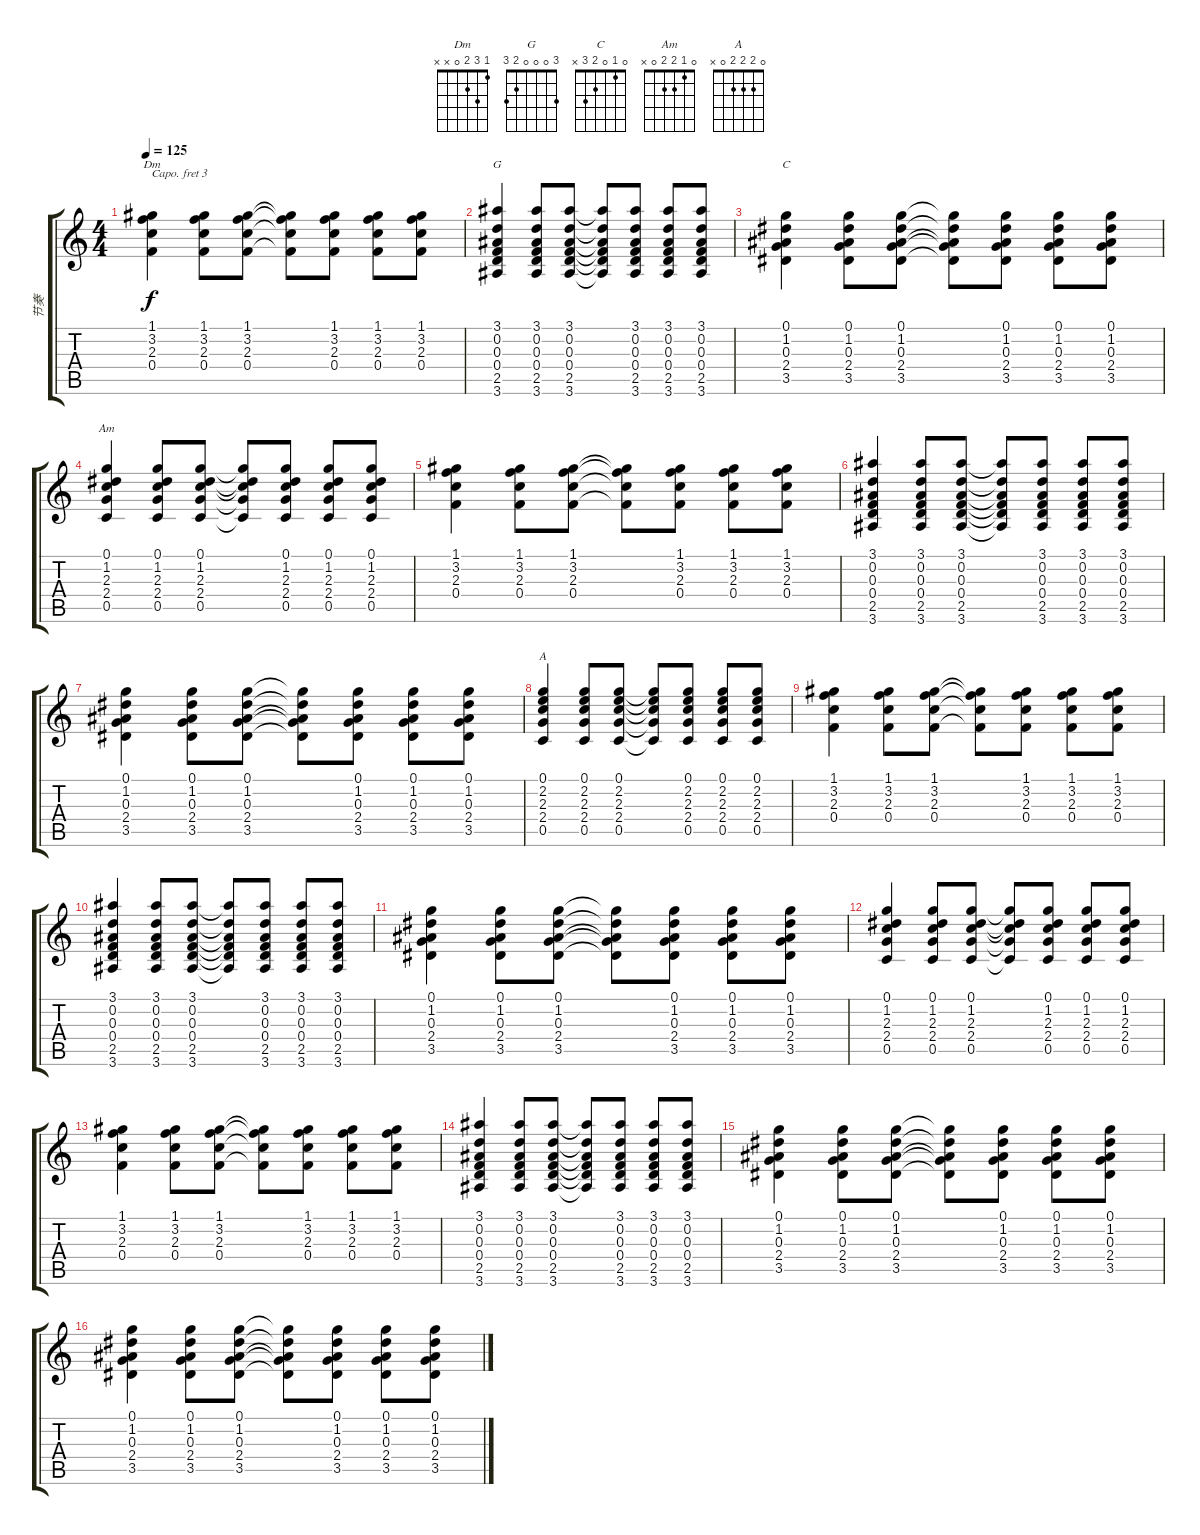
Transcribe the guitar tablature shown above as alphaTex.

\track ("节奏" "节奏") {instrument acousticguitarsteel}
\staff {score tabs}
\capo 3
\tuning (E4 B3 G3 D3 A2 E2) {hide}
\chord ("Dm" 1 3 2 0 x x)
\chord ("G" 3 0 0 0 2 3)
\chord ("C" 0 1 0 2 3 x)
\chord ("Am" 0 1 2 2 0 x)
\chord ("A" 0 2 2 2 0 x)
\ts (4 4)
\tempo 125
\clef g2
\ks c
(1.1 3.2 2.3 0.4).4{ch "Dm" dy f} (1.1 3.2 2.3 0.4).8 (1.1 3.2 2.3 0.4).8 (1.1{t} 3.2{t} 2.3{t} 0.4{t}).8 (1.1 3.2 2.3 0.4).8 (1.1 3.2 2.3 0.4).8 (1.1 3.2 2.3 0.4).8 |
(3.1 0.2 0.3 0.4 2.5 3.6).4{ch "G"} (3.1 0.2 0.3 0.4 2.5 3.6).8 (3.1 0.2 0.3 0.4 2.5 3.6).8 (3.1{t} 0.2{t} 0.3{t} 0.4{t} 2.5{t} 3.6{t}).8 (3.1 0.2 0.3 0.4 2.5 3.6).8 (3.1 0.2 0.3 0.4 2.5 3.6).8 (3.1 0.2 0.3 0.4 2.5 3.6).8 |
(0.1 1.2 0.3 2.4 3.5).4{ch "C"} (0.1 1.2 0.3 2.4 3.5).8 (0.1 1.2 0.3 2.4 3.5).8 (0.1{t} 1.2{t} 0.3{t} 2.4{t} 3.5{t}).8 (0.1 1.2 0.3 2.4 3.5).8 (0.1 1.2 0.3 2.4 3.5).8 (0.1 1.2 0.3 2.4 3.5).8 |
(0.1 1.2 2.3 2.4 0.5).4{ch "Am"} (0.1 1.2 2.3 2.4 0.5).8 (0.1 1.2 2.3 2.4 0.5).8 (0.1{t} 1.2{t} 2.3{t} 2.4{t} 0.5{t}).8 (0.1 1.2 2.3 2.4 0.5).8 (0.1 1.2 2.3 2.4 0.5).8 (0.1 1.2 2.3 2.4 0.5).8 |
(1.1 3.2 2.3 0.4).4 (1.1 3.2 2.3 0.4).8 (1.1 3.2 2.3 0.4).8 (1.1{t} 3.2{t} 2.3{t} 0.4{t}).8 (1.1 3.2 2.3 0.4).8 (1.1 3.2 2.3 0.4).8 (1.1 3.2 2.3 0.4).8 |
(3.1 0.2 0.3 0.4 2.5 3.6).4 (3.1 0.2 0.3 0.4 2.5 3.6).8 (3.1 0.2 0.3 0.4 2.5 3.6).8 (3.1{t} 0.2{t} 0.3{t} 0.4{t} 2.5{t} 3.6{t}).8 (3.1 0.2 0.3 0.4 2.5 3.6).8 (3.1 0.2 0.3 0.4 2.5 3.6).8 (3.1 0.2 0.3 0.4 2.5 3.6).8 |
(0.1 1.2 0.3 2.4 3.5).4 (0.1 1.2 0.3 2.4 3.5).8 (0.1 1.2 0.3 2.4 3.5).8 (0.1{t} 1.2{t} 0.3{t} 2.4{t} 3.5{t}).8 (0.1 1.2 0.3 2.4 3.5).8 (0.1 1.2 0.3 2.4 3.5).8 (0.1 1.2 0.3 2.4 3.5).8 |
(0.1 2.2 2.3 2.4 0.5).4{ch "A"} (0.1 2.2 2.3 2.4 0.5).8 (0.1 2.2 2.3 2.4 0.5).8 (0.1{t} 2.2{t} 2.3{t} 2.4{t} 0.5{t}).8 (0.1 2.2 2.3 2.4 0.5).8 (0.1 2.2 2.3 2.4 0.5).8 (0.1 2.2 2.3 2.4 0.5).8 |
(1.1 3.2 2.3 0.4).4 (1.1 3.2 2.3 0.4).8 (1.1 3.2 2.3 0.4).8 (1.1{t} 3.2{t} 2.3{t} 0.4{t}).8 (1.1 3.2 2.3 0.4).8 (1.1 3.2 2.3 0.4).8 (1.1 3.2 2.3 0.4).8 |
(3.1 0.2 0.3 0.4 2.5 3.6).4 (3.1 0.2 0.3 0.4 2.5 3.6).8 (3.1 0.2 0.3 0.4 2.5 3.6).8 (3.1{t} 0.2{t} 0.3{t} 0.4{t} 2.5{t} 3.6{t}).8 (3.1 0.2 0.3 0.4 2.5 3.6).8 (3.1 0.2 0.3 0.4 2.5 3.6).8 (3.1 0.2 0.3 0.4 2.5 3.6).8 |
(0.1 1.2 0.3 2.4 3.5).4 (0.1 1.2 0.3 2.4 3.5).8 (0.1 1.2 0.3 2.4 3.5).8 (0.1{t} 1.2{t} 0.3{t} 2.4{t} 3.5{t}).8 (0.1 1.2 0.3 2.4 3.5).8 (0.1 1.2 0.3 2.4 3.5).8 (0.1 1.2 0.3 2.4 3.5).8 |
(0.1 1.2 2.3 2.4 0.5).4 (0.1 1.2 2.3 2.4 0.5).8 (0.1 1.2 2.3 2.4 0.5).8 (0.1{t} 1.2{t} 2.3{t} 2.4{t} 0.5{t}).8 (0.1 1.2 2.3 2.4 0.5).8 (0.1 1.2 2.3 2.4 0.5).8 (0.1 1.2 2.3 2.4 0.5).8 |
(1.1 3.2 2.3 0.4).4 (1.1 3.2 2.3 0.4).8 (1.1 3.2 2.3 0.4).8 (1.1{t} 3.2{t} 2.3{t} 0.4{t}).8 (1.1 3.2 2.3 0.4).8 (1.1 3.2 2.3 0.4).8 (1.1 3.2 2.3 0.4).8 |
(3.1 0.2 0.3 0.4 2.5 3.6).4 (3.1 0.2 0.3 0.4 2.5 3.6).8 (3.1 0.2 0.3 0.4 2.5 3.6).8 (3.1{t} 0.2{t} 0.3{t} 0.4{t} 2.5{t} 3.6{t}).8 (3.1 0.2 0.3 0.4 2.5 3.6).8 (3.1 0.2 0.3 0.4 2.5 3.6).8 (3.1 0.2 0.3 0.4 2.5 3.6).8 |
(0.1 1.2 0.3 2.4 3.5).4 (0.1 1.2 0.3 2.4 3.5).8 (0.1 1.2 0.3 2.4 3.5).8 (0.1{t} 1.2{t} 0.3{t} 2.4{t} 3.5{t}).8 (0.1 1.2 0.3 2.4 3.5).8 (0.1 1.2 0.3 2.4 3.5).8 (0.1 1.2 0.3 2.4 3.5).8 |
(0.1 1.2 0.3 2.4 3.5).4 (0.1 1.2 0.3 2.4 3.5).8 (0.1 1.2 0.3 2.4 3.5).8 (0.1{t} 1.2{t} 0.3{t} 2.4{t} 3.5{t}).8 (0.1 1.2 0.3 2.4 3.5).8 (0.1 1.2 0.3 2.4 3.5).8 (0.1 1.2 0.3 2.4 3.5).8
